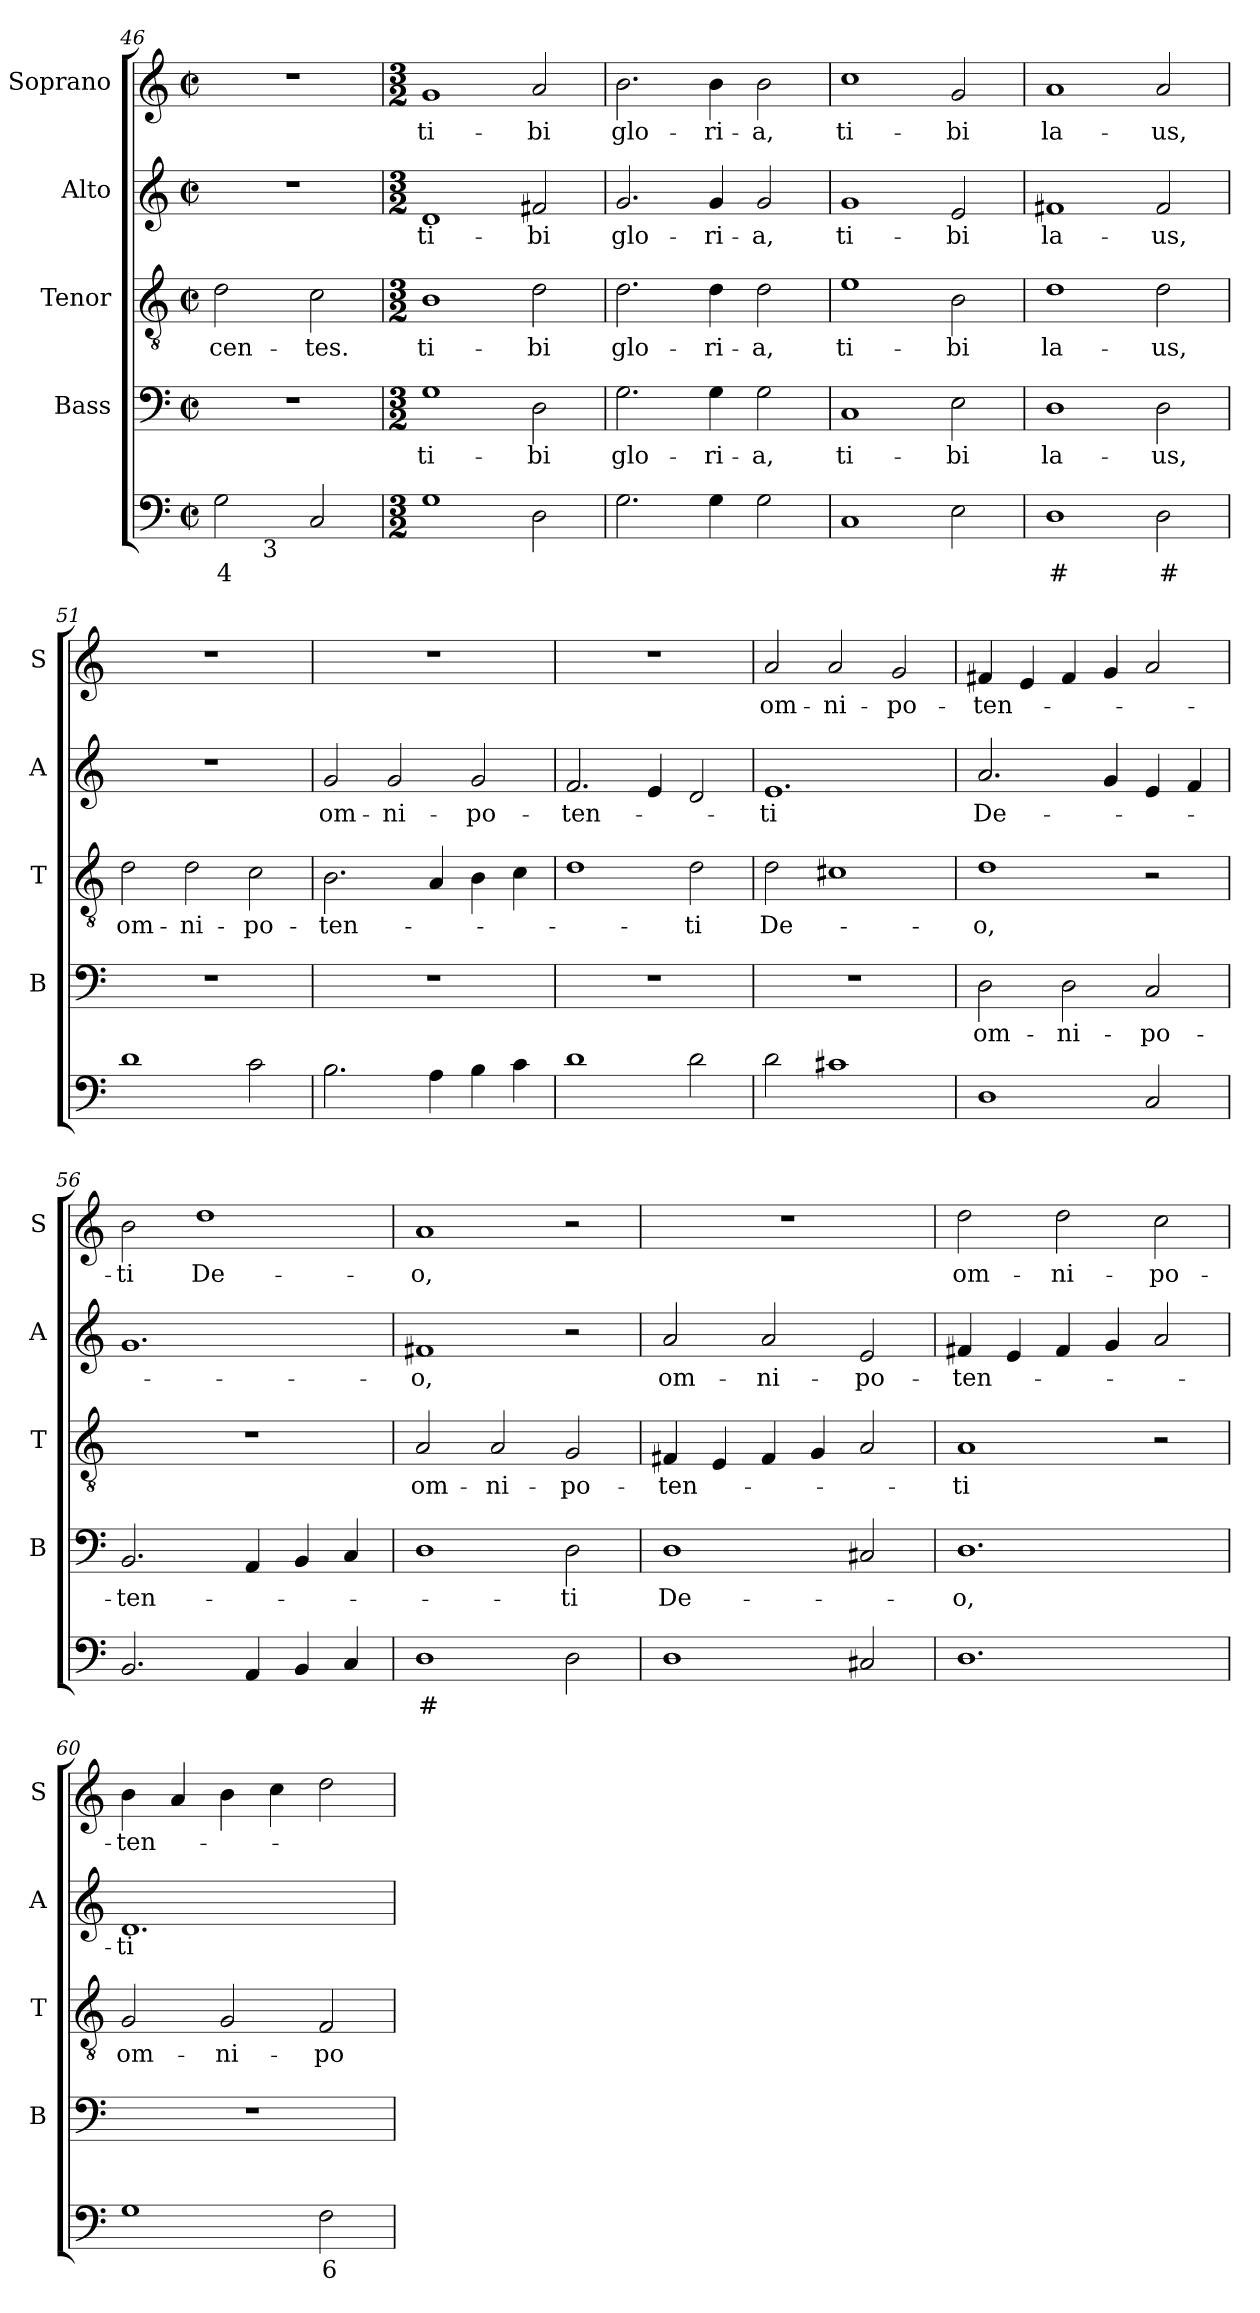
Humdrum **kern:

**kern	**text	**kern	**text	**kern	**text	**kern	**text	**kern	**text
*part5	*part5	*part4	*part4	*part3	*part3	*part2	*part2	*part1	*part1
*staff5	*staff5	*staff4	*staff4	*staff3	*staff3	*staff2	*staff2	*staff1	*staff1
*	*	*I"Bass	*	*I"Tenor	*	*I"Alto	*	*I"Soprano	*
*	*	*I'B	*	*I'T	*	*I'A	*	*I'S	*
*clefF4	*	*clefF4	*	*clefGv2	*	*clefG2	*	*clefG2	*
*k[]	*	*k[]	*	*k[]	*	*k[]	*	*k[]	*
*C:	*	*C:	*	*C:	*	*C:	*	*C:	*
*M2/2	*	*M2/2	*	*M2/2	*	*M2/2	*	*M2/2	*
*met(c|)	*	*met(c|)	*	*met(c|)	*	*met(c|)	*	*met(c|)	*
=46	=46	=46	=46	=46	=46	=46	=46	=46	=46
*^	*	*	*	*	*	*	*	*	*
2G\	4ryy	4	1r	.	2d\	-cen-	1r	.	1r	.
!	!LO:TX:b:t=3	!	!	!	!	!	!	!	!	!
.	2.ryy	.	.	.	.	.	.	.	.	.
2C/	.	.	.	.	2c\	-tes.	.	.	.	.
*v	*v	*	*	*	*	*	*	*	*	*
=47	=47	=47	=47	=47	=47	=47	=47	=47	=47
*M3/2	*	*M3/2	*	*M3/2	*	*M3/2	*	*M3/2	*
1G	.	1G	ti-	1B	ti-	1d	ti-	1g	ti-
2D\	.	2D\	-bi	2d\	-bi	2f#X/	-bi	2a/	-bi
!!LO:LB:g=z
=48	=48	=48	=48	=48	=48	=48	=48	=48	=48
2.G\	.	2.G\	glo-	2.d\	glo-	2.g/	glo-	2.b\	glo-
4G\	.	4G\	-ri-	4d\	-ri-	4g/	-ri-	4b\	-ri-
2G\	.	2G\	-a,	2d\	-a,	2g/	-a,	2b\	-a,
=49	=49	=49	=49	=49	=49	=49	=49	=49	=49
1C	.	1C	ti-	1e	ti-	1g	ti-	1cc	ti-
2E\	.	2E\	-bi	2B\	-bi	2e/	-bi	2g/	-bi
=50	=50	=50	=50	=50	=50	=50	=50	=50	=50
1D	#	1D	la-	1d	la-	1f#X	la-	1a	la-
2D\	#	2D\	-us,	2d\	-us,	2f#/	-us,	2a/	-us,
=51	=51	=51	=51	=51	=51	=51	=51	=51	=51
1d	.	1.r	.	2d\	om-	1.r	.	1.r	.
.	.	.	.	2d\	-ni-	.	.	.	.
2c\	.	.	.	2c\	-po-	.	.	.	.
=52	=52	=52	=52	=52	=52	=52	=52	=52	=52
2.B\	.	1.r	.	2.B\	-ten-	2g/	om-	1.r	.
.	.	.	.	.	.	2g/	-ni-	.	.
4A\	.	.	.	4A/	.	.	.	.	.
4B\	.	.	.	4B\	.	2g/	-po-	.	.
4c\	.	.	.	4c\	.	.	.	.	.
!!LO:PB:g=z
=53	=53	=53	=53	=53	=53	=53	=53	=53	=53
1d	.	1.r	.	1d	.	2.f/	-ten-	1.r	.
.	.	.	.	.	.	4e/	.	.	.
2d\	.	.	.	2d\	-ti	2d/	.	.	.
=54	=54	=54	=54	=54	=54	=54	=54	=54	=54
2d\	.	1.r	.	2d\	De-	1.e	-ti	2a/	om-
1c#X	.	.	.	1c#X	.	.	.	2a/	-ni-
.	.	.	.	.	.	.	.	2g/	-po-
=55	=55	=55	=55	=55	=55	=55	=55	=55	=55
1D	.	2D\	om-	1d	-o,	2.a/	De-	4f#X/	-ten-
.	.	.	.	.	.	.	.	4e/	.
.	.	2D\	-ni-	.	.	.	.	4f#/	.
.	.	.	.	.	.	4g/	.	4g/	.
2C/	.	2C/	-po-	2r	.	4e/	.	2a/	.
.	.	.	.	.	.	4f/	.	.	.
=56	=56	=56	=56	=56	=56	=56	=56	=56	=56
2.BB/	.	2.BB/	-ten-	1.r	.	1.g	.	2b\	-ti
.	.	.	.	.	.	.	.	1dd	De-
4AA/	.	4AA/	.	.	.	.	.	.	.
4BB/	.	4BB/	.	.	.	.	.	.	.
4C/	.	4C/	.	.	.	.	.	.	.
=57	=57	=57	=57	=57	=57	=57	=57	=57	=57
1D	#	1D	.	2A/	om-	1f#X	-o,	1a	-o,
.	.	.	.	2A/	-ni-	.	.	.	.
2D\	.	2D\	-ti	2G/	-po-	2r	.	2r	.
!!LO:LB:g=z
=58	=58	=58	=58	=58	=58	=58	=58	=58	=58
1D	.	1D	De-	4F#X/	-ten-	2a/	om-	1.r	.
.	.	.	.	4E/	.	.	.	.	.
.	.	.	.	4F#/	.	2a/	-ni-	.	.
.	.	.	.	4G/	.	.	.	.	.
2C#X/	.	2C#X/	.	2A/	.	2e/	-po-	.	.
=59	=59	=59	=59	=59	=59	=59	=59	=59	=59
1.D	.	1.D	-o,	1A	-ti	4f#X/	-ten-	2dd\	om-
.	.	.	.	.	.	4e/	.	.	.
.	.	.	.	.	.	4f#/	.	2dd\	-ni-
.	.	.	.	.	.	4g/	.	.	.
.	.	.	.	2r	.	2a/	.	2cc\	-po-
=60	=60	=60	=60	=60	=60	=60	=60	=60	=60
1G	.	1.r	.	2G/	om-	1.d	-ti	4b\	-ten-
.	.	.	.	.	.	.	.	4a/	.
.	.	.	.	2G/	-ni-	.	.	4b\	.
.	.	.	.	.	.	.	.	4cc\	.
2F\	6	.	.	2F/	-po-	.	.	2dd\	.
=	=	=	=	=	=	=	=	=	=
*-	*-	*-	*-	*-	*-	*-	*-	*-	*-
